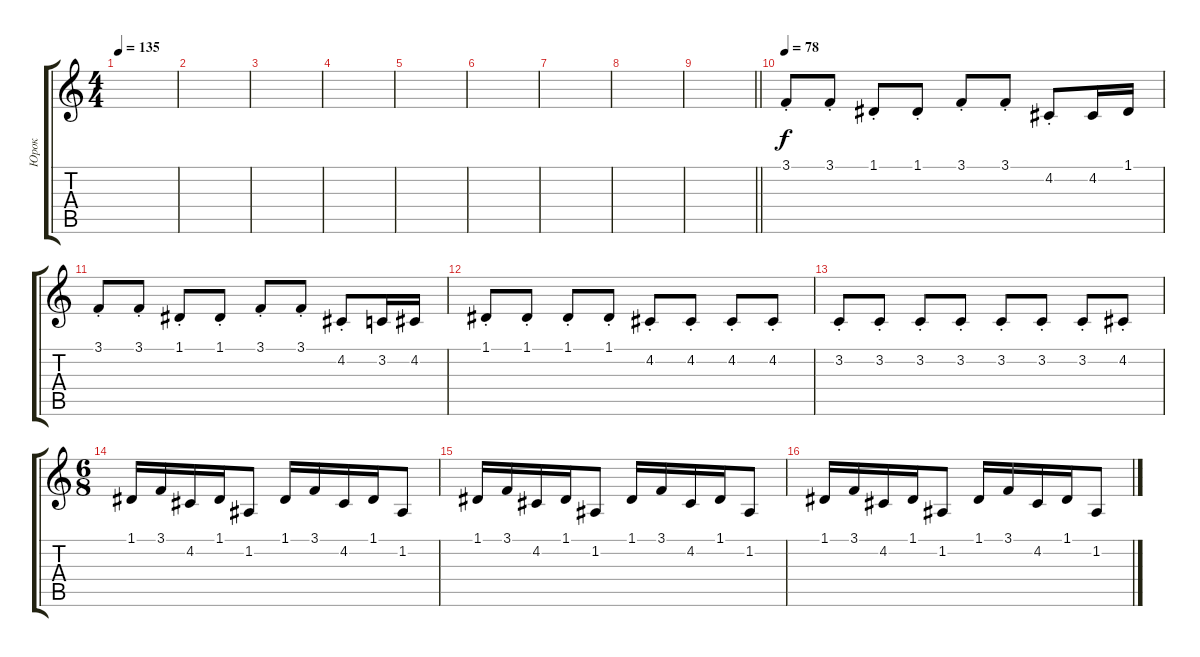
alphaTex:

\track ("Юрок" "Юрок") {instrument electricgrandpiano}
\staff {score tabs}
\tuning (D4 A3 F3 C3 G2 C2) {hide}
\ts (4 4)
\tempo 135
\clef g2
\ks c
|
|
|
|
|
|
|
|
\barLineRight lightlight
|
\tempo 78
3.1{st}.8 3.1{st}.8 1.1{st}.8 1.1{st}.8 3.1{st}.8 3.1{st}.8 4.2{st}.8 4.2.16 1.1.16 |
3.1{st}.8 3.1{st}.8 1.1{st}.8 1.1{st}.8 3.1{st}.8 3.1{st}.8 4.2{st}.8 3.2.16 4.2.16 |
1.1{st}.8 1.1{st}.8 1.1{st}.8 1.1{st}.8 4.2{st}.8 4.2{st}.8 4.2{st}.8 4.2{st}.8 |
3.2{st}.8 3.2{st}.8 3.2{st}.8 3.2{st}.8 3.2{st}.8 3.2{st}.8 3.2{st}.8 4.2{st}.8 |
\ts (6 8)
1.1.16 3.1.16 4.2.16 1.1.16 1.2.8 1.1.16 3.1.16 4.2.16 1.1.16 1.2.8 |
1.1.16 3.1.16 4.2.16 1.1.16 1.2.8 1.1.16 3.1.16 4.2.16 1.1.16 1.2.8 |
1.1.16 3.1.16 4.2.16 1.1.16 1.2.8 1.1.16 3.1.16 4.2.16 1.1.16 1.2.8
